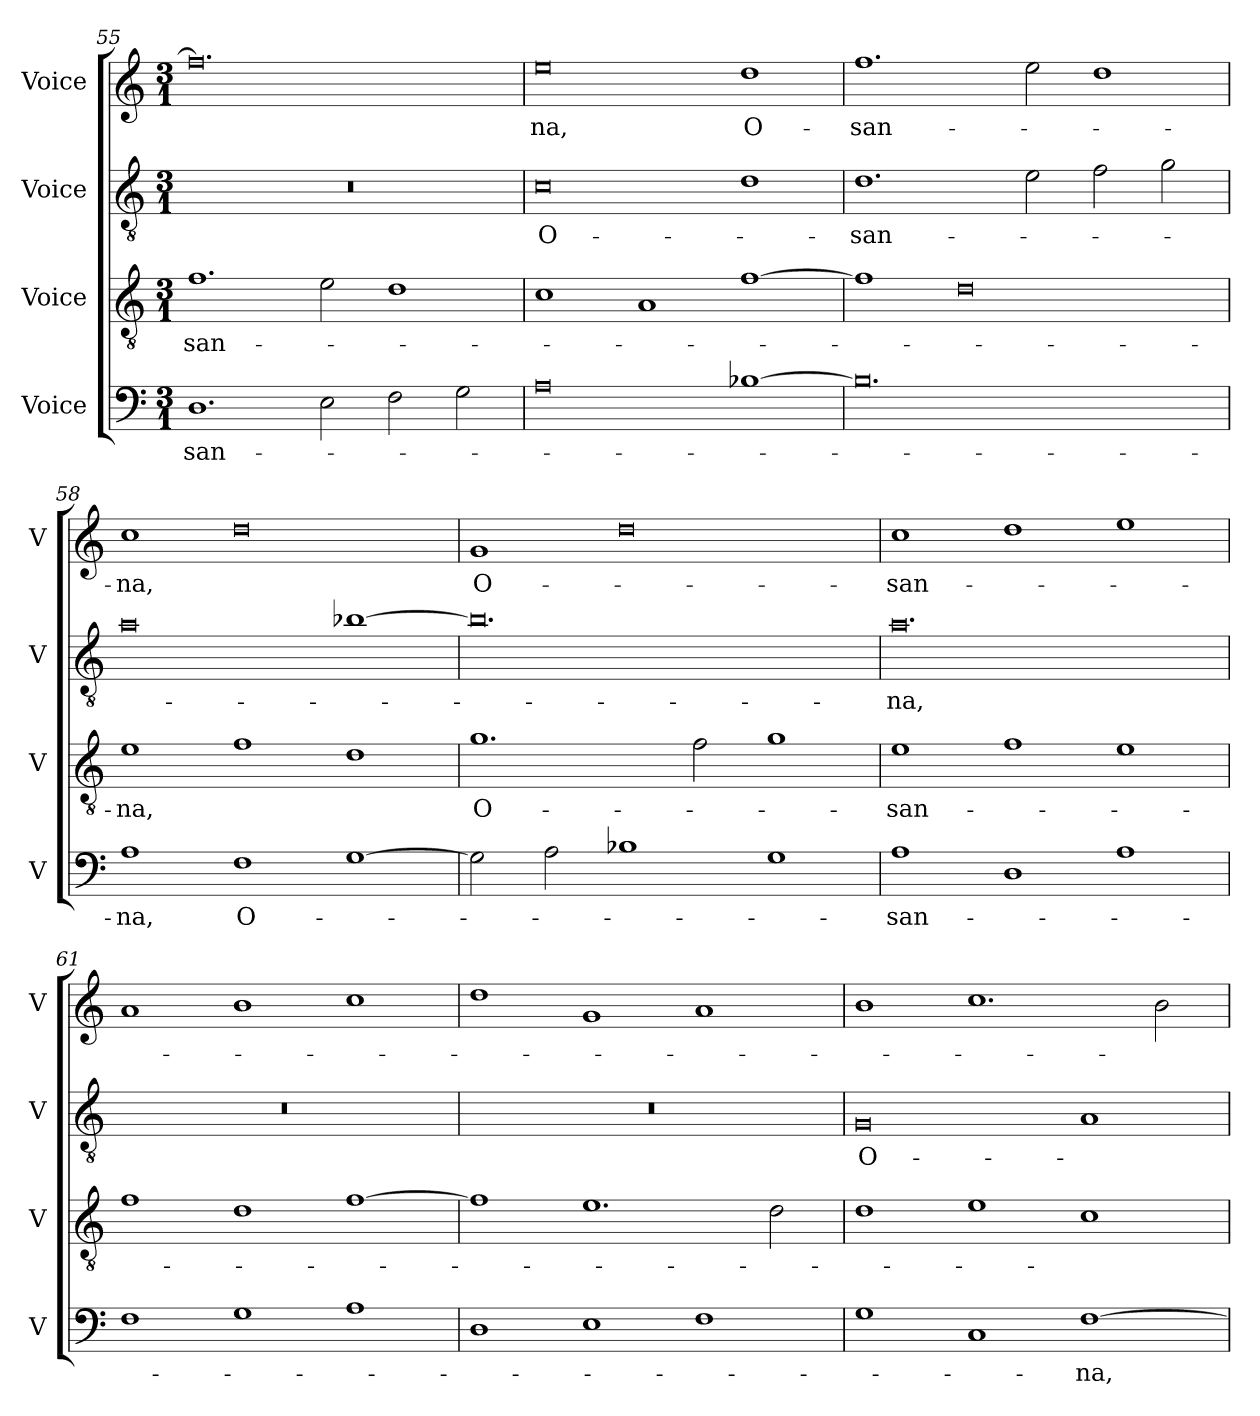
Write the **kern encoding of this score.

**kern	**text	**kern	**text	**kern	**text	**kern	**text
*part4	*part4	*part3	*part3	*part2	*part2	*part1	*part1
*staff4	*staff4	*staff3	*staff3	*staff2	*staff2	*staff1	*staff1
*I"Voice	*	*I"Voice	*	*I"Voice	*	*I"Voice	*
*I'V	*	*I'V	*	*I'V	*	*I'V	*
*clefF4	*	*clefGv2	*	*clefGv2	*	*clefG2	*
*k[]	*	*k[]	*	*k[]	*	*k[]	*
*M3/1	*	*M3/1	*	*M3/1	*	*M3/1	*
=55	=55	=55	=55	=55	=55	=55	=55
!	!LO:LY:b	!	!LO:LY:b	!	!	!	!
1.D	-san-	1.f	-san-	0.r	.	0.ff]	.
2E\	.	2e\	.	.	.	.	.
2F\	.	1d	.	.	.	.	.
2G\	.	.	.	.	.	.	.
!!LO:PB:g=z
=56	=56	=56	=56	=56	=56	=56	=56
!	!	!	!	!	!LO:LY:b	!	!LO:LY:b
0A	.	1c	.	0c	O-	0ee	-na,
.	.	1A	.	.	.	.	.
!	!	!	!	!	!	!	!LO:LY:b
[1B-X	.	[1f	.	1d	.	1dd	O-
=57	=57	=57	=57	=57	=57	=57	=57
!	!	!	!	!	!LO:LY:b	!	!LO:LY:b
0.B-]	.	1f]	.	1.d	-san-	1.ff	-san-
.	.	0d	.	.	.	.	.
.	.	.	.	2e\	.	2ee\	.
.	.	.	.	2f\	.	1dd	.
.	.	.	.	2g\	.	.	.
=58	=58	=58	=58	=58	=58	=58	=58
!	!LO:LY:b	!	!LO:LY:b	!	!	!	!LO:LY:b
1A	-na,	1e	-na,	0a	.	1cc	-na,
!	!LO:LY:b	!	!	!	!	!	!
1F	O-	1f	.	.	.	0dd	.
[1G	.	1d	.	[1b-X	.	.	.
!!LO:LB:g=z
=59	=59	=59	=59	=59	=59	=59	=59
!	!	!	!LO:LY:b	!	!	!	!LO:LY:b
2G\]	.	1.g	O-	0.b-]	.	1g	O-
2A\	.	.	.	.	.	.	.
1B-X	.	.	.	.	.	0dd	.
.	.	2f\	.	.	.	.	.
1G	.	1g	.	.	.	.	.
=60	=60	=60	=60	=60	=60	=60	=60
!	!LO:LY:b	!	!LO:LY:b	!	!LO:LY:b	!	!LO:LY:b
1A	-san-	1e	-san-	0.a	-na,	1cc	-san-
1D	.	1f	.	.	.	1dd	.
1A	.	1e	.	.	.	1ee	.
=61	=61	=61	=61	=61	=61	=61	=61
1F	.	1f	.	0.r	.	1a	.
1G	.	1d	.	.	.	1b	.
1A	.	[1f	.	.	.	1cc	.
!!LO:LB:g=z
=62	=62	=62	=62	=62	=62	=62	=62
1D	.	1f]	.	0.r	.	1dd	.
1E	.	1.e	.	.	.	1g	.
1F	.	.	.	.	.	1a	.
.	.	2d\	.	.	.	.	.
=63	=63	=63	=63	=63	=63	=63	=63
!	!	!	!	!	!LO:LY:b	!	!
1G	.	1d	.	0G	O-	1b	.
1C	.	1e	.	.	.	1.cc	.
!	!LO:LY:b	!	!	!	!	!	!
[1F	-na,	1c	.	1A	.	.	.
.	.	.	.	.	.	2b\	.
=	=	=	=	=	=	=	=
*-	*-	*-	*-	*-	*-	*-	*-
